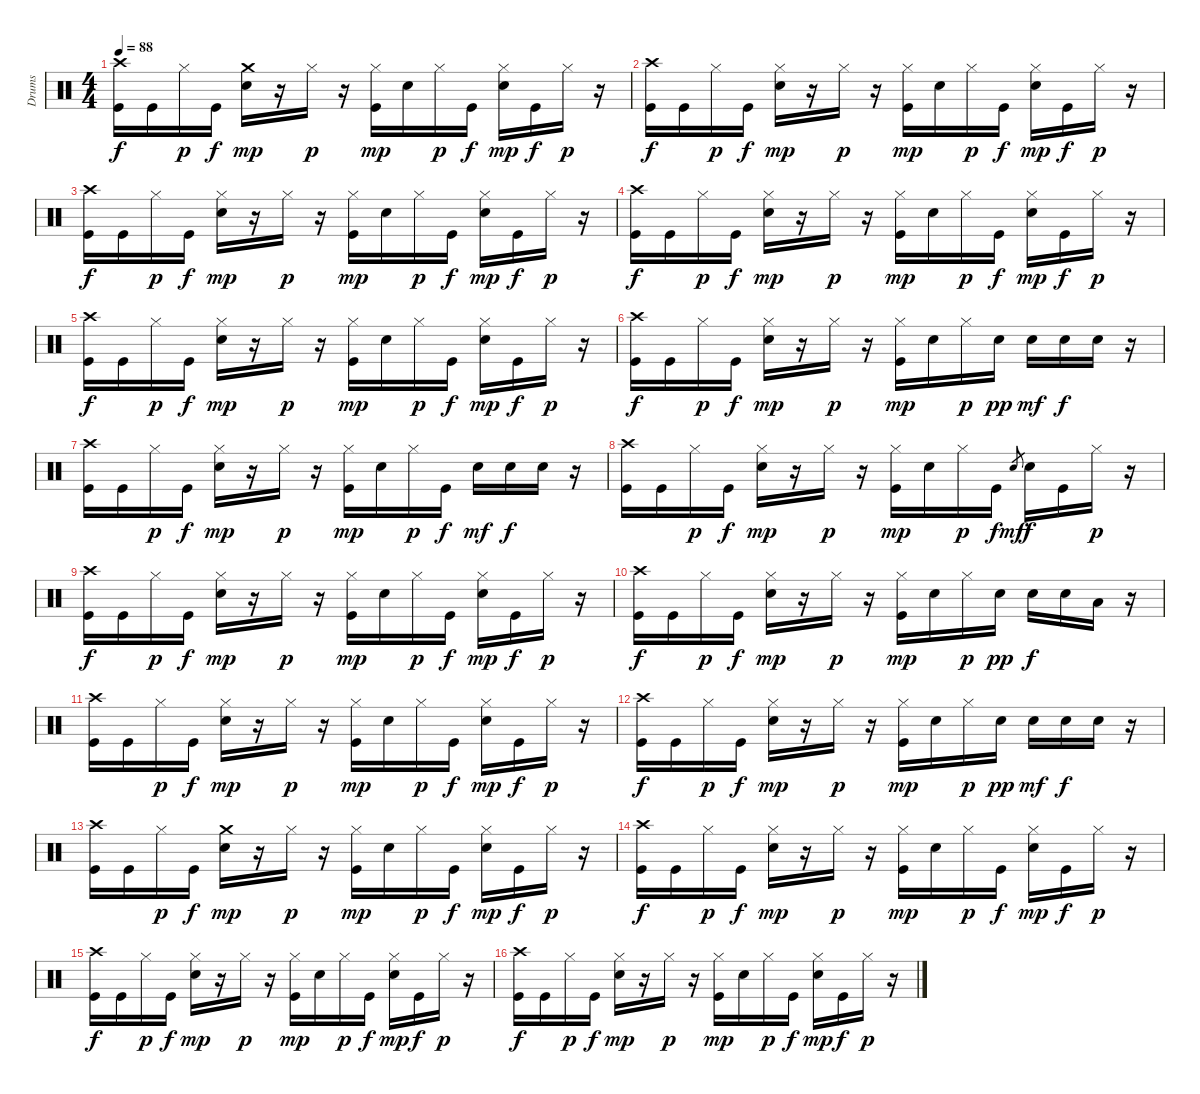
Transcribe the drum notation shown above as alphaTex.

\track ("Drums" "Drums") {instrument percussion}
\staff {score}
\articulation defaults
\ts (4 4)
\tempo 88
\clef neutral
\ks c
("Crash high (hit)" "Kick (hit)").16{dy f} "Kick (hit)".16 "Hi-Hat (closed)".16{dy p} "Kick (hit)".16{dy f} ("Crash medium (hit)" "Snare (hit) 2").16{dy mp} r.16 "Hi-Hat (closed)".16{dy p} r.16 ("Hi-Hat (closed)" "Kick (hit)").16{dy mp} "Snare (hit) 2".16 "Hi-Hat (closed)".16{dy p} "Kick (hit)".16{dy f} ("Hi-Hat (closed)" "Snare (hit) 2").16{dy mp} "Kick (hit)".16{dy f} "Hi-Hat (closed)".16{dy p} r.16 |
("Crash high (hit)" "Kick (hit)").16{dy f} "Kick (hit)".16 "Hi-Hat (closed)".16{dy p} "Kick (hit)".16{dy f} ("Hi-Hat (closed)" "Snare (hit) 2").16{dy mp} r.16 "Hi-Hat (closed)".16{dy p} r.16 ("Hi-Hat (closed)" "Kick (hit)").16{dy mp} "Snare (hit) 2".16 "Hi-Hat (closed)".16{dy p} "Kick (hit)".16{dy f} ("Hi-Hat (closed)" "Snare (hit) 2").16{dy mp} "Kick (hit)".16{dy f} "Hi-Hat (closed)".16{dy p} r.16 |
("Crash high (hit)" "Kick (hit)").16{dy f} "Kick (hit)".16 "Hi-Hat (closed)".16{dy p} "Kick (hit)".16{dy f} ("Hi-Hat (closed)" "Snare (hit) 2").16{dy mp} r.16 "Hi-Hat (closed)".16{dy p} r.16 ("Hi-Hat (closed)" "Kick (hit)").16{dy mp} "Snare (hit) 2".16 "Hi-Hat (closed)".16{dy p} "Kick (hit)".16{dy f} ("Hi-Hat (closed)" "Snare (hit) 2").16{dy mp} "Kick (hit)".16{dy f} "Hi-Hat (closed)".16{dy p} r.16 |
("Crash high (hit)" "Kick (hit)").16{dy f} "Kick (hit)".16 "Hi-Hat (closed)".16{dy p} "Kick (hit)".16{dy f} ("Hi-Hat (closed)" "Snare (hit) 2").16{dy mp} r.16 "Hi-Hat (closed)".16{dy p} r.16 ("Hi-Hat (closed)" "Kick (hit)").16{dy mp} "Snare (hit) 2".16 "Hi-Hat (closed)".16{dy p} "Kick (hit)".16{dy f} ("Hi-Hat (closed)" "Snare (hit) 2").16{dy mp} "Kick (hit)".16{dy f} "Hi-Hat (closed)".16{dy p} r.16 |
("Crash high (hit)" "Kick (hit)").16{dy f} "Kick (hit)".16 "Hi-Hat (closed)".16{dy p} "Kick (hit)".16{dy f} ("Hi-Hat (closed)" "Snare (hit) 2").16{dy mp} r.16 "Hi-Hat (closed)".16{dy p} r.16 ("Hi-Hat (closed)" "Kick (hit)").16{dy mp} "Snare (hit) 2".16 "Hi-Hat (closed)".16{dy p} "Kick (hit)".16{dy f} ("Hi-Hat (closed)" "Snare (hit) 2").16{dy mp} "Kick (hit)".16{dy f} "Hi-Hat (closed)".16{dy p} r.16 |
("Crash high (hit)" "Kick (hit)").16{dy f} "Kick (hit)".16 "Hi-Hat (closed)".16{dy p} "Kick (hit)".16{dy f} ("Hi-Hat (closed)" "Snare (hit) 2").16{dy mp} r.16 "Hi-Hat (closed)".16{dy p} r.16 ("Hi-Hat (closed)" "Kick (hit)").16{dy mp} "Snare (hit) 2".16 "Hi-Hat (closed)".16{dy p} "Snare (hit) 2".16{dy pp} "Snare (hit) 2".16{dy mf} "Snare (hit) 2".16{dy f} "Snare (hit) 2".16 r.16 |
("Crash high (hit)" "Kick (hit)").16 "Kick (hit)".16 "Hi-Hat (closed)".16{dy p} "Kick (hit)".16{dy f} ("Hi-Hat (closed)" "Snare (hit) 2").16{dy mp} r.16 "Hi-Hat (closed)".16{dy p} r.16 ("Hi-Hat (closed)" "Kick (hit)").16{dy mp} "Snare (hit) 2".16 "Hi-Hat (closed)".16{dy p} "Kick (hit)".16{dy f} "Snare (hit) 2".16{dy mf} "Snare (hit) 2".16{dy f} "Snare (hit) 2".16 r.16 |
("Crash high (hit)" "Kick (hit)").16 "Kick (hit)".16 "Hi-Hat (closed)".16{dy p} "Kick (hit)".16{dy f} ("Hi-Hat (closed)" "Snare (hit) 2").16{dy mp} r.16 "Hi-Hat (closed)".16{dy p} r.16 ("Hi-Hat (closed)" "Kick (hit)").16{dy mp} "Snare (hit) 2".16 "Hi-Hat (closed)".16{dy p} "Kick (hit)".16{dy f} "Snare (hit) 2".8{gr dy mf} "Snare (hit) 2".16{dy f} "Kick (hit)".16 "Hi-Hat (closed)".16{dy p} r.16 |
("Crash high (hit)" "Kick (hit)").16{dy f} "Kick (hit)".16 "Hi-Hat (closed)".16{dy p} "Kick (hit)".16{dy f} ("Hi-Hat (closed)" "Snare (hit) 2").16{dy mp} r.16 "Hi-Hat (closed)".16{dy p} r.16 ("Hi-Hat (closed)" "Kick (hit)").16{dy mp} "Snare (hit) 2".16 "Hi-Hat (closed)".16{dy p} "Kick (hit)".16{dy f} ("Hi-Hat (closed)" "Snare (hit) 2").16{dy mp} "Kick (hit)".16{dy f} "Hi-Hat (closed)".16{dy p} r.16 |
("Crash high (hit)" "Kick (hit)").16{dy f} "Kick (hit)".16 "Hi-Hat (closed)".16{dy p} "Kick (hit)".16{dy f} ("Hi-Hat (closed)" "Snare (hit) 2").16{dy mp} r.16 "Hi-Hat (closed)".16{dy p} r.16 ("Hi-Hat (closed)" "Kick (hit)").16{dy mp} "Snare (hit) 2".16 "Hi-Hat (closed)".16{dy p} "Snare (hit) 2".16{dy pp} "Snare (hit) 2".16{dy f} "Snare (hit) 2".16 "Low Tom (hit)".16 r.16 |
("Crash high (hit)" "Kick (hit)").16 "Kick (hit)".16 "Hi-Hat (closed)".16{dy p} "Kick (hit)".16{dy f} ("Hi-Hat (closed)" "Snare (hit) 2").16{dy mp} r.16 "Hi-Hat (closed)".16{dy p} r.16 ("Hi-Hat (closed)" "Kick (hit)").16{dy mp} "Snare (hit) 2".16 "Hi-Hat (closed)".16{dy p} "Kick (hit)".16{dy f} ("Hi-Hat (closed)" "Snare (hit) 2").16{dy mp} "Kick (hit)".16{dy f} "Hi-Hat (closed)".16{dy p} r.16 |
("Crash high (hit)" "Kick (hit)").16{dy f} "Kick (hit)".16 "Hi-Hat (closed)".16{dy p} "Kick (hit)".16{dy f} ("Hi-Hat (closed)" "Snare (hit) 2").16{dy mp} r.16 "Hi-Hat (closed)".16{dy p} r.16 ("Hi-Hat (closed)" "Kick (hit)").16{dy mp} "Snare (hit) 2".16 "Hi-Hat (closed)".16{dy p} "Snare (hit) 2".16{dy pp} "Snare (hit) 2".16{dy mf} "Snare (hit) 2".16{dy f} "Snare (hit) 2".16 r.16 |
("Crash high (hit)" "Kick (hit)").16 "Kick (hit)".16 "Hi-Hat (closed)".16{dy p} "Kick (hit)".16{dy f} ("Crash medium (hit)" "Snare (hit) 2").16{dy mp} r.16 "Hi-Hat (closed)".16{dy p} r.16 ("Hi-Hat (closed)" "Kick (hit)").16{dy mp} "Snare (hit) 2".16 "Hi-Hat (closed)".16{dy p} "Kick (hit)".16{dy f} ("Hi-Hat (closed)" "Snare (hit) 2").16{dy mp} "Kick (hit)".16{dy f} "Hi-Hat (closed)".16{dy p} r.16 |
("Crash high (hit)" "Kick (hit)").16{dy f} "Kick (hit)".16 "Hi-Hat (closed)".16{dy p} "Kick (hit)".16{dy f} ("Hi-Hat (closed)" "Snare (hit) 2").16{dy mp} r.16 "Hi-Hat (closed)".16{dy p} r.16 ("Hi-Hat (closed)" "Kick (hit)").16{dy mp} "Snare (hit) 2".16 "Hi-Hat (closed)".16{dy p} "Kick (hit)".16{dy f} ("Hi-Hat (closed)" "Snare (hit) 2").16{dy mp} "Kick (hit)".16{dy f} "Hi-Hat (closed)".16{dy p} r.16 |
("Crash high (hit)" "Kick (hit)").16{dy f} "Kick (hit)".16 "Hi-Hat (closed)".16{dy p} "Kick (hit)".16{dy f} ("Hi-Hat (closed)" "Snare (hit) 2").16{dy mp} r.16 "Hi-Hat (closed)".16{dy p} r.16 ("Hi-Hat (closed)" "Kick (hit)").16{dy mp} "Snare (hit) 2".16 "Hi-Hat (closed)".16{dy p} "Kick (hit)".16{dy f} ("Hi-Hat (closed)" "Snare (hit) 2").16{dy mp} "Kick (hit)".16{dy f} "Hi-Hat (closed)".16{dy p} r.16 |
("Crash high (hit)" "Kick (hit)").16{dy f} "Kick (hit)".16 "Hi-Hat (closed)".16{dy p} "Kick (hit)".16{dy f} ("Hi-Hat (closed)" "Snare (hit) 2").16{dy mp} r.16 "Hi-Hat (closed)".16{dy p} r.16 ("Hi-Hat (closed)" "Kick (hit)").16{dy mp} "Snare (hit) 2".16 "Hi-Hat (closed)".16{dy p} "Kick (hit)".16{dy f} ("Hi-Hat (closed)" "Snare (hit) 2").16{dy mp} "Kick (hit)".16{dy f} "Hi-Hat (closed)".16{dy p} r.16
